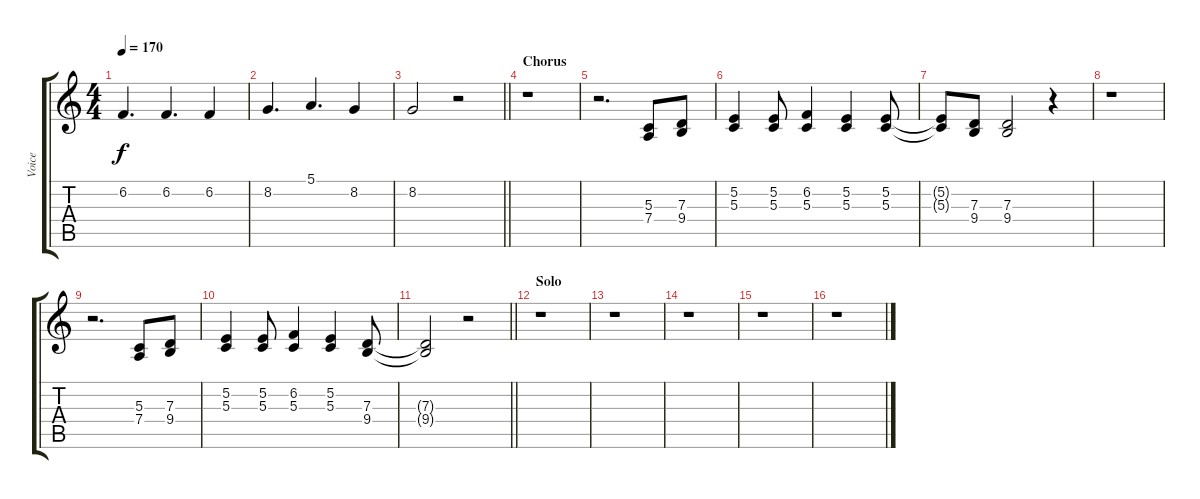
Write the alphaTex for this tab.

\track ("Voice" "Voice") {instrument lead2sawtooth}
\staff {score tabs}
\tuning (E4 B3 G3 D3 A2 E2) {hide}
\ts (4 4)
\tempo 170
\clef g2
\ks c
6.2.4{d dy f} 6.2.4{d} 6.2.4 |
8.2.4{d} 5.1.4{d} 8.2.4 |
\barLineRight lightlight
8.2.2 r.2 |
\section ("" "Chorus")
r.1 |
r.2{d} (5.3 7.4).8 (7.3 9.4).8 |
(5.2 5.3).4 (5.2 5.3).8 (6.2 5.3).4 (5.2 5.3).4 (5.2 5.3).8 |
(5.2{t} 5.3{t}).8 (7.3 9.4).8 (7.3 9.4).2 r.4 |
r.1 |
r.2{d} (5.3 7.4).8 (7.3 9.4).8 |
(5.2 5.3).4 (5.2 5.3).8 (6.2 5.3).4 (5.2 5.3).4 (7.3 9.4).8 |
\barLineRight lightlight
(7.3{t} 9.4{t}).2 r.2 |
\section ("" "Solo")
r.1 |
r.1 |
r.1 |
r.1 |
r.1
